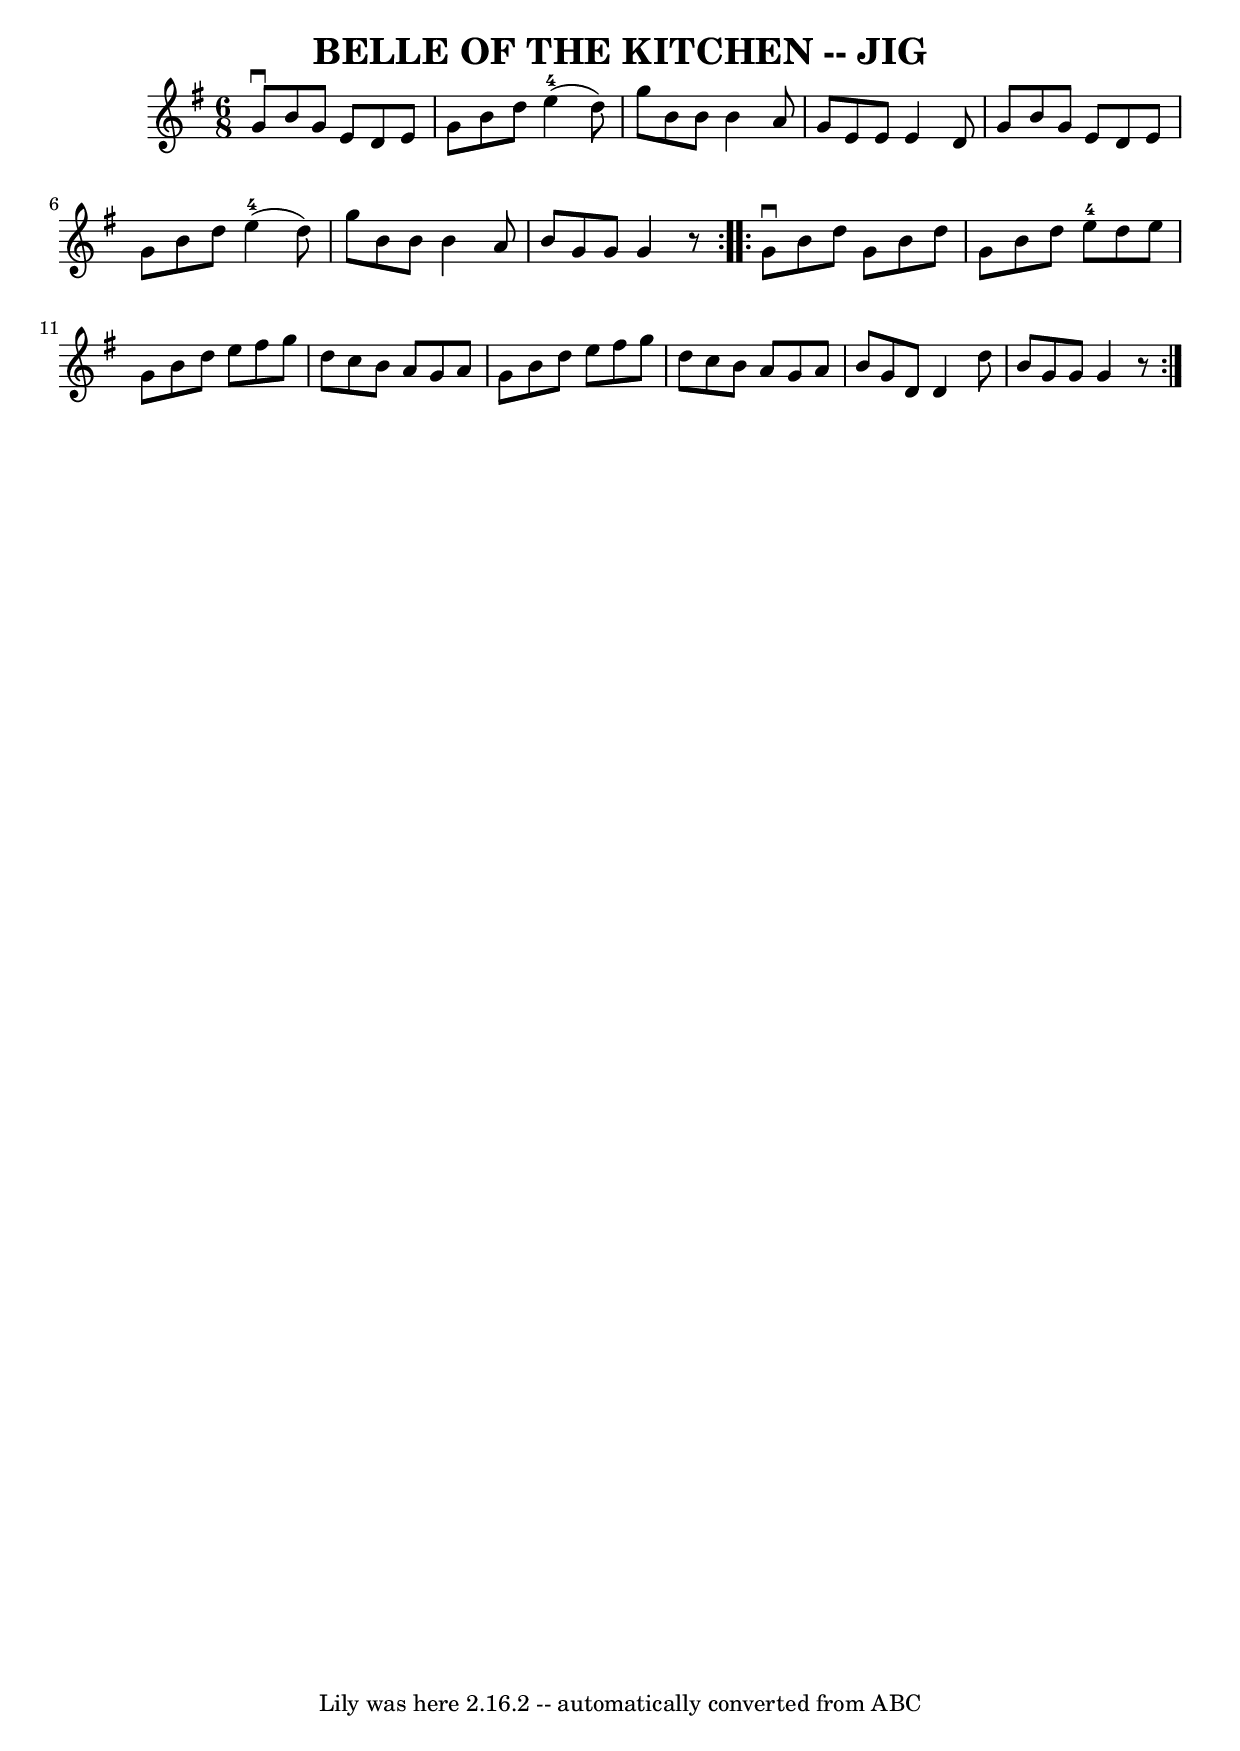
\version "2.7.40"
\include "Mammoth.ily"
\header {
	book = "Ryan's Mammoth Collection of Fiddle Tunes"
	crossRefNumber = "1"
	footnotes = ""
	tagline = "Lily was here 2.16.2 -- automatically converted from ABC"
	title = "BELLE OF THE KITCHEN -- JIG"
}
voicedefault =  {
\set Score.defaultBarType = "empty"

\repeat volta 2 {
\time 6/8 \key g \major g'8^\downbow b'8 g'8 e'8 d'8 e'8    
|
 g'8 b'8 d''8 e''4-4(d''8)   |
 g''8    
b'8 b'8 b'4 a'8    |
 g'8 e'8 e'8 e'4 d'8    
|
     |
 g'8 b'8 g'8 e'8 d'8 e'8    |
   
g'8 b'8 d''8 e''4-4(d''8)   |
 g''8 b'8 b'8   
 b'4 a'8    |
 b'8 g'8 g'8 g'4    r8   }     
\repeat volta 2 { g'8^\downbow b'8 d''8 g'8 b'8 d''8    
|
 g'8 b'8 d''8 e''8-4 d''8 e''8    |
 g'8   
 b'8 d''8 e''8 fis''8 g''8    |
 d''8 c''8 b'8 a'8 
 g'8 a'8    |
     |
 g'8 b'8 d''8 e''8 fis''8   
 g''8    |
 d''8 c''8 b'8 a'8 g'8 a'8    |
 b'8  
 g'8 d'8 d'4 d''8    |
 b'8 g'8 g'8 g'4    r8   }   
}

\score{
    <<

	\context Staff="default"
	{
	    \voicedefault 
	}

    >>
	\layout {
	}
	\midi {}
}
